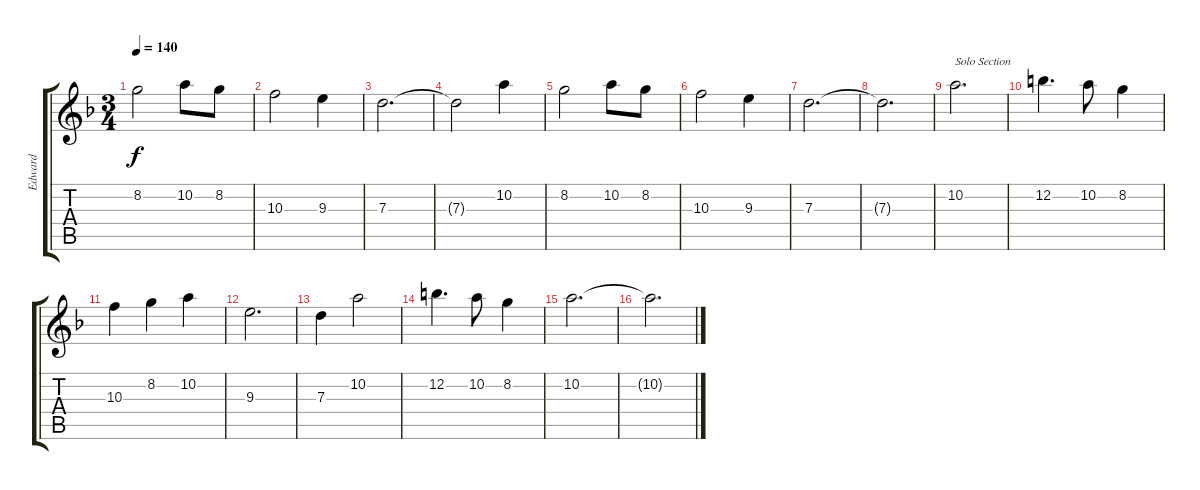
\track ("Edward " "Edward ") {instrument acousticguitarsteel}
\staff {score tabs}
\tuning (E4 B3 G3 D3 A2 E2) {hide}
\ts (3 4)
\tempo 140
\clef g2
\ks dminor
8.2.2{dy f} 10.2.8 8.2.8 |
10.3.2 9.3.4 |
7.3.2{d} |
7.3{t}.2 10.2.4 |
8.2.2 10.2.8 8.2.8 |
10.3.2 9.3.4 |
7.3.2{d} |
7.3{t}.2{d} |
10.2.2{d txt "Solo Section"} |
12.2.4{d} 10.2.8 8.2.4 |
10.3.4 8.2.4 10.2.4 |
9.3.2{d} |
7.3.4 10.2.2 |
12.2.4{d} 10.2.8 8.2.4 |
10.2.2{d} |
10.2{t}.2{d}
